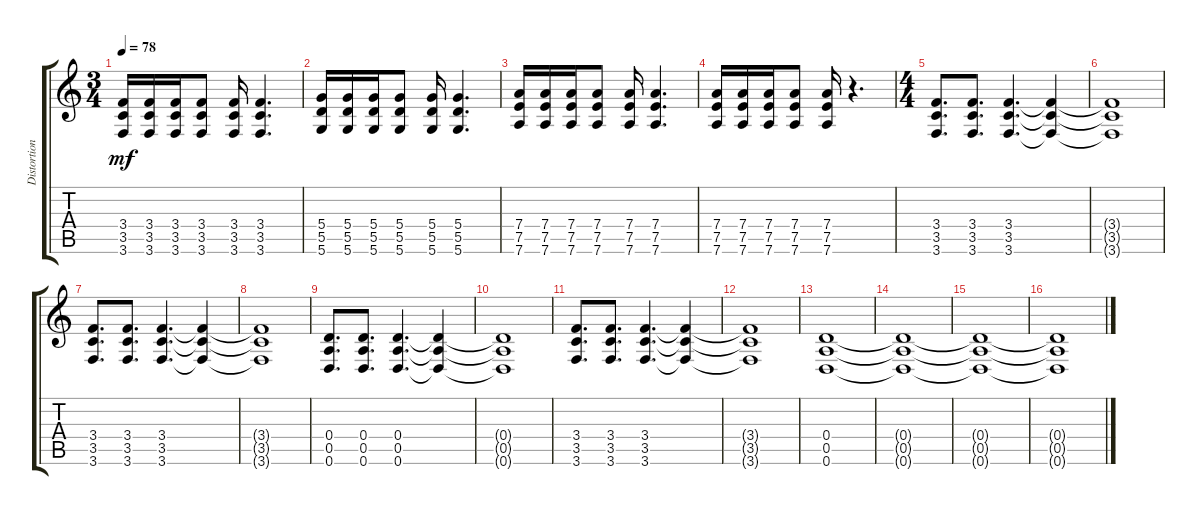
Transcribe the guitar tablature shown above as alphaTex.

\track ("Distortion Guitar 1" "Distortion") {instrument distortionguitar}
\staff {score tabs}
\tuning (E4 B3 G3 D3 A2 D2) {hide}
\ts (3 4)
\tempo 78
\clef g2
\ks c
(3.4 3.5 3.6).16{dy mf} (3.4 3.5 3.6).16 (3.4 3.5 3.6).16 (3.4 3.5 3.6).8 (3.4 3.5 3.6).16 (3.4 3.5 3.6).4{d} |
(5.4 5.5 5.6).16 (5.4 5.5 5.6).16 (5.4 5.5 5.6).16 (5.4 5.5 5.6).8 (5.4 5.5 5.6).16 (5.4 5.5 5.6).4{d} |
(7.4 7.5 7.6).16 (7.4 7.5 7.6).16 (7.4 7.5 7.6).16 (7.4 7.5 7.6).8 (7.4 7.5 7.6).16 (7.4 7.5 7.6).4{d} |
(7.4 7.5 7.6).16 (7.4 7.5 7.6).16 (7.4 7.5 7.6).16 (7.4 7.5 7.6).8 (7.4 7.5 7.6).16 r.4{d} |
\ts (4 4)
(3.4 3.5 3.6).8{d} (3.4 3.5 3.6).8{d} (3.4 3.5 3.6).4{d} (3.4{t} 3.5{t} 3.6{t}).4 |
(3.4{t} 3.5{t} 3.6{t}).1 |
(3.4 3.5 3.6).8{d} (3.4 3.5 3.6).8{d} (3.4 3.5 3.6).4{d} (3.4{t} 3.5{t} 3.6{t}).4 |
(3.4{t} 3.5{t} 3.6{t}).1 |
(0.4 0.5 0.6).8{d} (0.4 0.5 0.6).8{d} (0.4 0.5 0.6).4{d} (0.4{t} 0.5{t} 0.6{t}).4 |
(0.4{t} 0.5{t} 0.6{t}).1 |
(3.4 3.5 3.6).8{d} (3.4 3.5 3.6).8{d} (3.4 3.5 3.6).4{d} (3.4{t} 3.5{t} 3.6{t}).4 |
(3.4{t} 3.5{t} 3.6{t}).1 |
(0.4 0.5 0.6).1 |
(0.4{t} 0.5{t} 0.6{t}).1 |
(0.4{t} 0.5{t} 0.6{t}).1 |
(0.4{t} 0.5{t} 0.6{t}).1
